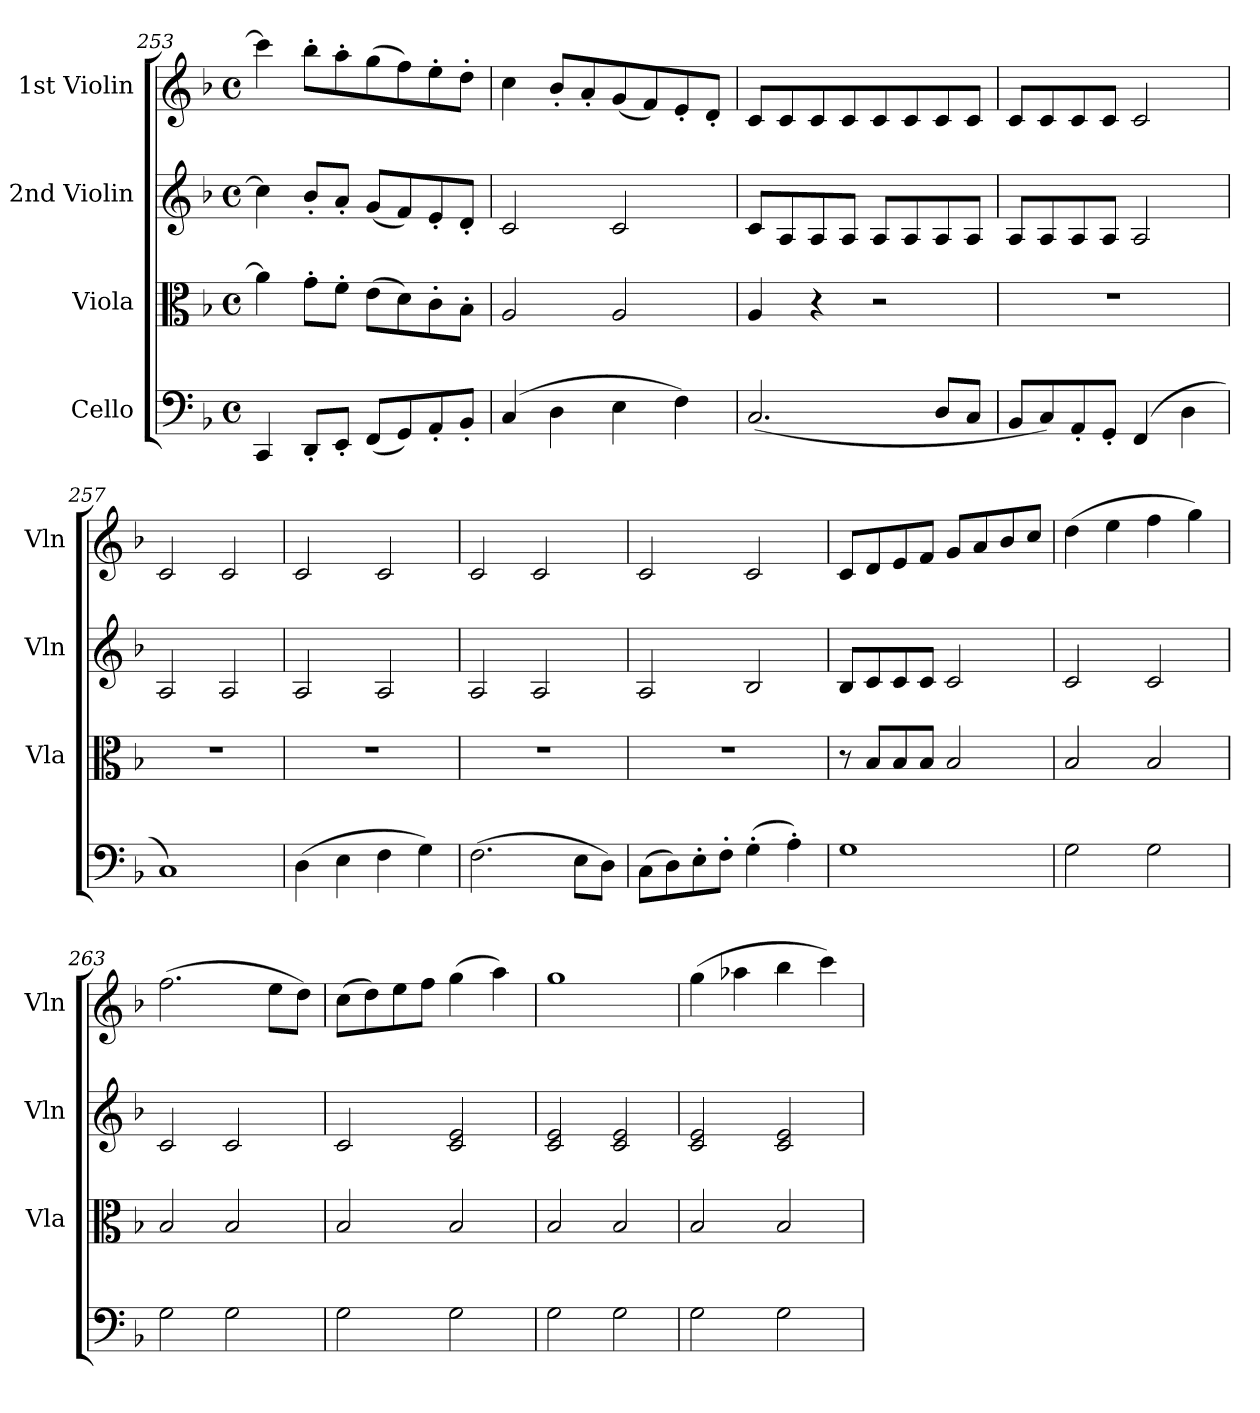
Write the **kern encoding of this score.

**kern	**kern	**kern	**kern
*part4	*part3	*part2	*part1
*staff4	*staff3	*staff2	*staff1
*I"Cello	*I"Viola	*I"2nd Violin	*I"1st Violin
*	*I'Vla	*I'Vln	*I'Vln
!!LO:LB:g=z
*clefF4	*clefC3	*clefG2	*clefG2
*k[b-]	*k[b-]	*k[b-]	*k[b-]
*F:	*F:	*F:	*F:
*M4/4	*M4/4	*M4/4	*M4/4
*met(c)	*met(c)	*met(c)	*met(c)
=253	=253	=253	=253
4CC/	4a\]	4cc\]	4ccc\]
8DD'/L	8g'\L	8b-'/L	8bb-'\L
8EE'/J	8f'\J	8a'/J	8aa'\
(8FF/L	(8e\L	(8g/L	(8gg\
8GG/)	8d\)	8f/)	8ff\)
8AA'/	8c'\	8e'/	8ee'\
8BB-'/J	8B-'\J	8d'/J	8dd'\J
=254	=254	=254	=254
(4C/	2A/	2c/	4cc\
4D\	.	.	8b-'\L
.	.	.	8a'/
4E\	2A/	2c/	(8g/
.	.	.	8f/)
4F\)	.	.	8e'/
.	.	.	8d'/J
=255	=255	=255	=255
(2.C/	4A/	8c/L	8c/L
.	.	8A/	8c/
.	4r	8A/	8c/
.	.	8A/J	8c/
.	2r	8A/L	8c/
.	.	8A/	8c/
8D/L	.	8A/	8c/
8C/J	.	8A/J	8c/J
=256	=256	=256	=256
8BB-/L	1r	8A/L	8c/L
8C/)	.	8A/	8c/
8AA'/	.	8A/	8c/
8GG'/J	.	8A/J	8c/J
(4FF/	.	2A/	2c/
4D\	.	.	.
=257	=257	=257	=257
1C)	1r	2A/	2c/
.	.	2A/	2c/
=258	=258	=258	=258
(4D\	1r	2A/	2c/
4E\	.	.	.
4F\	.	2A/	2c/
4G\)	.	.	.
=259	=259	=259	=259
(2.F\	1r	2A/	2c/
.	.	2A/	2c/
8E\L	.	.	.
8D\J)	.	.	.
=260	=260	=260	=260
(8C\L	1r	2A/	2c/
8D\)	.	.	.
8E'\	.	.	.
8F'\J	.	.	.
(4G'\	.	2B-/	2c/
4A'\)	.	.	.
=261	=261	=261	=261
1G	8r	8B-/L	8c/L
.	8B-/L	8c/	8d/
.	8B-/	8c/	8e/
.	8B-/J	8c/J	8f/J
.	2B-/	2c/	8g/L
.	.	.	8a/
.	.	.	8b-/
.	.	.	8cc/J
!!LO:LB:g=z
=262	=262	=262	=262
2G\	2B-/	2c/	(4dd\
.	.	.	4ee\
2G\	2B-/	2c/	4ff\
.	.	.	4gg\)
=263	=263	=263	=263
2G\	2B-/	2c/	(2.ff\
2G\	2B-/	2c/	.
.	.	.	8ee\L
.	.	.	8dd\J)
=264	=264	=264	=264
2G\	2B-/	2c/	(8cc\L
.	.	.	8dd\)
.	.	.	8ee\
.	.	.	8ff\J
2G\	2B-/	2c/ 2e/	(4gg\
.	.	.	4aa\)
=265	=265	=265	=265
2G\	2B-/	2c/ 2e/	1gg
2G\	2B-/	2c/ 2e/	.
=266	=266	=266	=266
2G\	2B-/	2c/ 2e/	(4gg\
.	.	.	4aa-X\
2G\	2B-/	2c/ 2e/	4bb-\
.	.	.	4ccc\)
=	=	=	=
*-	*-	*-	*-
